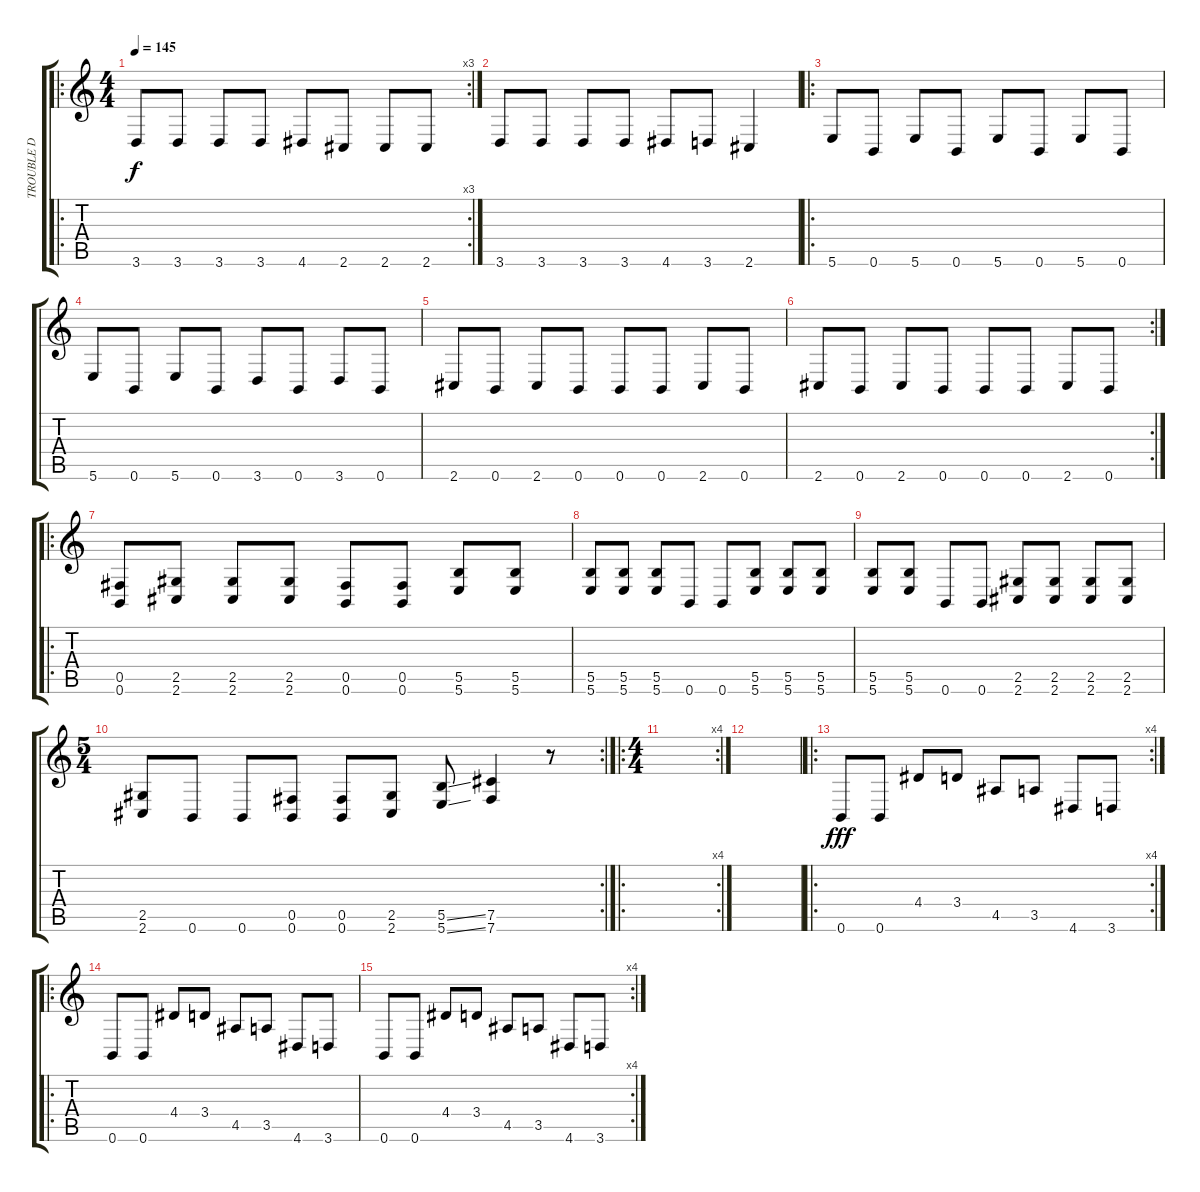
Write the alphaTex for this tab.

\track ("TROUBLE D" "TROUBLE D") {instrument electricbassfinger}
\staff {score tabs}
\tuning (Db4 Ab3 E3 B2 Gb2 B1) {hide}
\ro
\rc 3
\ts (4 4)
\tempo 145
\clef g2
\ks c
3.6.8{dy f} 3.6.8 3.6.8 3.6.8 4.6.8 2.6.8 2.6.8 2.6.8 |
3.6.8 3.6.8 3.6.8 3.6.8 4.6.8 3.6.8 2.6.4 |
\ro
5.6.8 0.6.8 5.6.8 0.6.8 5.6.8 0.6.8 5.6.8 0.6.8 |
5.6.8 0.6.8 5.6.8 0.6.8 3.6.8 0.6.8 3.6.8 0.6.8 |
2.6.8 0.6.8 2.6.8 0.6.8 0.6.8 0.6.8 2.6.8 0.6.8 |
\rc 2
2.6.8 0.6.8 2.6.8 0.6.8 0.6.8 0.6.8 2.6.8 0.6.8 |
\ro
(0.5 0.6).8 (2.5 2.6).8 (2.5 2.6).8 (2.5 2.6).8 (0.5 0.6).8 (0.5 0.6).8 (5.5 5.6).8 (5.5 5.6).8 |
(5.5 5.6).8 (5.5 5.6).8 (5.5 5.6).8 0.6.8 0.6.8 (5.5 5.6).8 (5.5 5.6).8 (5.5 5.6).8 |
(5.5 5.6).8 (5.5 5.6).8 0.6.8 0.6.8 (2.5 2.6).8 (2.5 2.6).8 (2.5 2.6).8 (2.5 2.6).8 |
\rc 2
\ts (5 4)
(2.5 2.6).8 0.6.8 0.6.8 (0.5 0.6).8 (0.5 0.6).8 (2.5 2.6).8 (5.5{ss} 5.6{ss}).8 (7.5 7.6).4 r.8 |
\ro
\rc 4
\ts (4 4)
|
|
\ro
\rc 4
0.6.8{dy fff} 0.6.8 4.4.8 3.4.8 4.5.8 3.5.8 4.6.8 3.6.8 |
\ro
0.6.8 0.6.8 4.4.8 3.4.8 4.5.8 3.5.8 4.6.8 3.6.8 |
\rc 4
0.6.8 0.6.8 4.4.8 3.4.8 4.5.8 3.5.8 4.6.8 3.6.8
